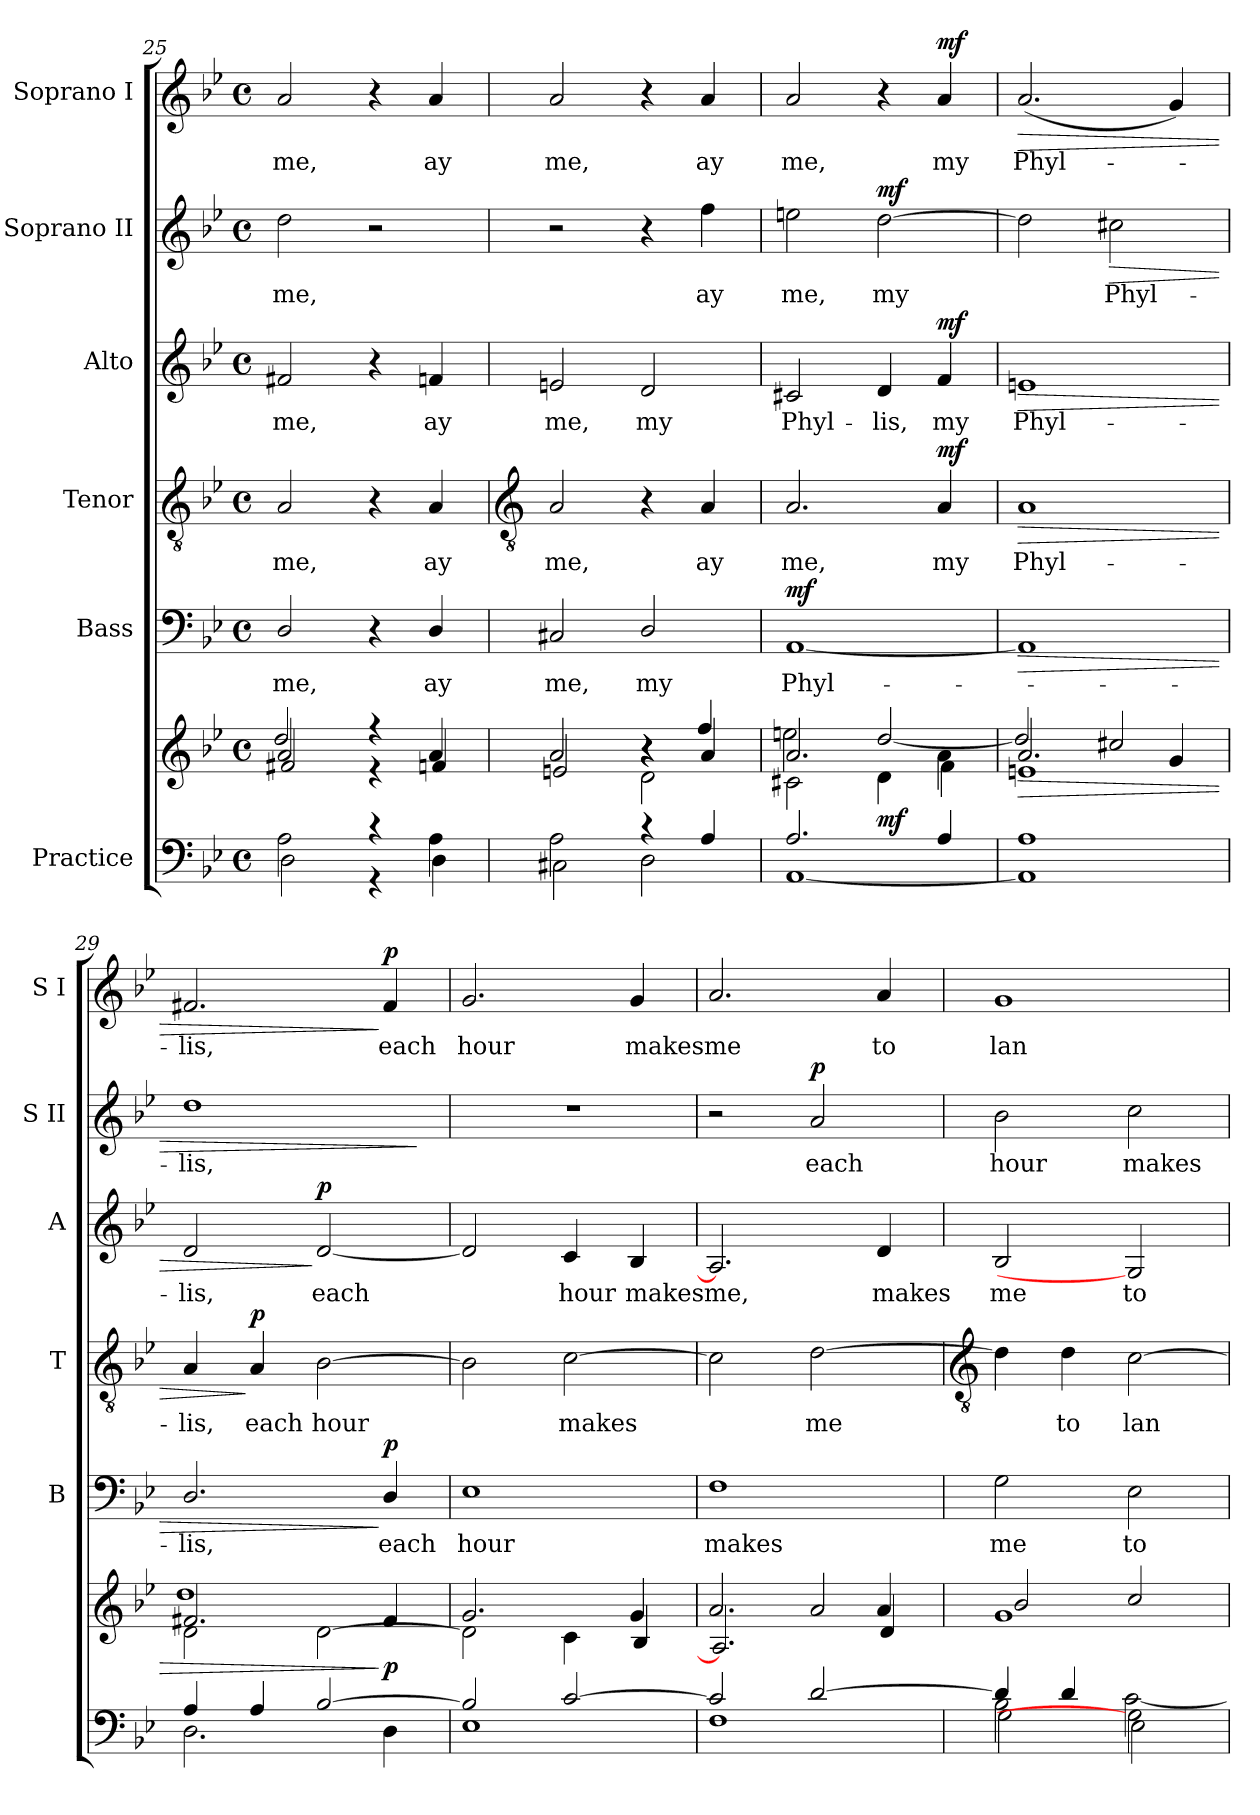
**kern	**kern	**dynam	**kern	**text	**dynam	**kern	**text	**dynam	**kern	**text	**dynam	**kern	**text	**dynam	**kern	**text	**dynam
*part6	*part6	*part6	*part5	*part5	*part5	*part4	*part4	*part4	*part3	*part3	*part3	*part2	*part2	*part2	*part1	*part1	*part1
*staff7	*staff6	*staff6/7	*staff5	*staff5	*staff5	*staff4	*staff4	*staff4	*staff3	*staff3	*staff3	*staff2	*staff2	*staff2	*staff1	*staff1	*staff1
*I"Practice	*	*	*I"Bass	*	*	*I"Tenor	*	*	*I"Alto	*	*	*I"Soprano II	*	*	*I"Soprano I	*	*
*	*	*	*I'B	*	*	*I'T	*	*	*I'A	*	*	*I'S II	*	*	*I'S I	*	*
*clefF4	*clefG2	*	*clefF4	*	*	*clefGv2	*	*	*clefG2	*	*	*clefG2	*	*	*clefG2	*	*
*k[b-e-]	*k[b-e-]	*	*k[b-e-]	*	*	*k[b-e-]	*	*	*k[b-e-]	*	*	*k[b-e-]	*	*	*k[b-e-]	*	*
*B-:	*B-:	*	*B-:	*	*	*B-:	*	*	*B-:	*	*	*B-:	*	*	*B-:	*	*
*M4/4	*M4/4	*	*M4/4	*	*	*M4/4	*	*	*M4/4	*	*	*M4/4	*	*	*M4/4	*	*
*met(c)	*met(c)	*	*met(c)	*	*	*met(c)	*	*	*met(c)	*	*	*met(c)	*	*	*met(c)	*	*
=25	=25	=25	=25	=25	=25	=25	=25	=25	=25	=25	=25	=25	=25	=25	=25	=25	=25
*^	*^	*	*	*	*	*	*	*	*	*	*	*	*	*	*	*	*
*	*	*	*^	*	*	*	*	*	*	*	*	*	*	*	*	*	*	*	*
!	!	!	!	!	!	!	!LO:LY:b	!	!	!LO:LY:b	!	!	!LO:LY:b	!	!	!LO:LY:b	!	!	!LO:LY:b	!
2A\	2D\	2a/	2dd/	2f#X/	.	2D/	me,	.	2A	me,	.	2f#X	me,	.	2dd	me,	.	2a	me,	.
4r	4r	4r	2ryy	4r	.	4r	.	.	4r	.	.	4r	.	.	2r	.	.	4r	.	.
!	!	!	!	!	!	!	!LO:LY:b	!	!	!LO:LY:b	!	!	!LO:LY:b	!	!	!	!	!	!LO:LY:b	!
4A\	4D\	4a/	.	4fn/	.	4D/	ay	.	4A	ay	.	4fn	ay	.	.	.	.	4a	ay	.
!!LO:LB:g=z
=26	=26	=26	=26	=26	=26	=26	=26	=26	=26	=26	=26	=26	=26	=26	=26	=26	=26	=26	=26	=26
*	*	*	*	*	*	*	*	*	*clefGv2	*	*	*	*	*	*	*	*	*	*	*
!	!	!	!	!	!	!	!LO:LY:b	!	!	!LO:LY:b	!	!	!LO:LY:b	!	!	!	!	!	!LO:LY:b	!
2A\	2C#X\	2a/	2ryy	2en/	.	2C#X	me,	.	2A	me,	.	2en	me,	.	2r	.	.	2a	me,	.
!	!	!	!	!	!	!	!LO:LY:b	!	!	!	!	!	!LO:LY:b	!	!	!	!	!	!	!
4r	2D\	4r	4r	2d\	.	2D/	my	.	4r	.	.	2d	my	.	4r	.	.	4r	.	.
!	!	!	!	!	!	!	!	!	!	!LO:LY:b	!	!	!	!	!	!LO:LY:b	!	!	!LO:LY:b	!
4A/	.	4a/	4ff/	.	.	.	.	.	4A	ay	.	.	.	.	4ff	ay	.	4a	ay	.
=27	=27	=27	=27	=27	=27	=27	=27	=27	=27	=27	=27	=27	=27	=27	=27	=27	=27	=27	=27	=27
!	!	!	!	!	!	!	!LO:LY:b	!LO:DY:b	!	!LO:LY:b	!	!	!LO:LY:b	!	!	!LO:LY:b	!	!	!LO:LY:b	!
2.A/	[1AA\	2.a/	2een	2c#X\	.	[1AA	Phyl-	mf	2.A	me,	.	2c#X	Phyl-	.	2een	me,	.	2a	me,	.
!	!	!	!	!	!LO:DY:b	!	!	!	!	!	!	!	!LO:LY:b	!	!	!LO:LY:b	!LO:DY:b	!	!	!
.	.	.	[2dd/	4d\	mf	.	.	.	.	.	.	4d	-lis,	.	[2dd	my	mf	4r	.	.
!	!	!	!	!	!	!	!	!	!	!LO:LY:b	!LO:DY:b	!	!LO:LY:b	!LO:DY:b	!	!	!	!	!LO:LY:b	!LO:DY:b
4A/	.	4a\	.	4f\	.	.	.	.	4A	my	mf	4f	my	mf	.	.	.	4a	my	mf
=28	=28	=28	=28	=28	=28	=28	=28	=28	=28	=28	=28	=28	=28	=28	=28	=28	=28	=28	=28	=28
!	!	!	!	!	!LO:HP:b	!	!	!LO:HP:b	!	!LO:LY:b	!LO:HP:b	!	!LO:LY:b	!LO:HP:b	!	!	!	!	!LO:LY:b	!LO:HP:b
1A/	1AA\]	2.a/	2dd/]	1en\	>	1AA]	.	>	1A	Phyl-	>	1en	Phyl-	>	2dd]	.	.	(<2.a	Phyl-	>
!	!	!	!	!	!	!	!	!	!	!	!	!	!	!	!	!LO:LY:b	!LO:HP:b	!	!	!
.	.	.	2cc#X/	.	.	.	.	.	.	.	.	.	.	.	2cc#X	Phyl-	>	.	.	.
.	.	4g/	.	.	.	.	.	.	.	.	.	.	.	.	.	.	.	4g)	.	.
=29	=29	=29	=29	=29	=29	=29	=29	=29	=29	=29	=29	=29	=29	=29	=29	=29	=29	=29	=29	=29
!	!	!	!	!	!	!	!LO:LY:b	!	!	!LO:LY:b	!	!	!LO:LY:b	!	!	!LO:LY:b	!	!	!LO:LY:b	!
4A/	2.D\	2.f#X/	1dd\	2d\	.	2.D/	lis,	.	4A	-lis,	.	2d	-lis,	.	1dd	-lis,	.	2.f#X	lis,	.
!	!	!	!	!	!	!	!	!	!	!LO:LY:b	!LO:DY:n=1:b	!	!	!	!	!	!	!	!	!
4A/	.	.	.	.	.	.	.	.	4A	each	] p	.	.	.	.	.	.	.	.	.
!	!	!	!	!	!	!	!	!	!	!LO:LY:b	!	!	!LO:LY:b	!LO:DY:n=1:b	!	!	!	!	!	!
[2B-/	.	.	.	[2d\	.	.	.	.	[2B-	hour	.	[2d	each	] p	.	.	.	.	.	.
!	!	!	!	!	!LO:DY:n=1:b	!	!LO:LY:b	!LO:DY:n=1:b	!	!	!	!	!	!	!	!	!	!	!LO:LY:b	!LO:DY:n=1:b
.	4D\	4f#/	.	.	] p	4D/	each	] p	.	.	.	.	.	.	.	.	.	4f#	each	] p
*v	*v	*	*	*	*	*	*	*	*	*	*	*	*	*	*	*	*	*	*	*
*	*v	*v	*v	*	*	*	*	*	*	*	*	*	*	*	*	*	*	*	*
.	.	.	.	.	.	.	.	.	.	.	.	.	.	]	.	.	.
=30	=30	=30	=30	=30	=30	=30	=30	=30	=30	=30	=30	=30	=30	=30	=30	=30	=30
*^	*^	*	*	*	*	*	*	*	*	*	*	*	*	*	*	*	*
*	*	*	*^	*	*	*	*	*	*	*	*	*	*	*	*	*	*	*	*
!	!	!	!	!	!	!	!LO:LY:b	!	!	!	!	!	!	!	!	!	!	!	!LO:LY:b	!
2B-/]	1E-\	2.g/	1ryy	2d\]	.	1E-	hour	.	2B-]	.	.	2d]	.	.	1r	.	.	2.g	hour	.
!	!	!	!	!	!	!	!	!	!	!LO:LY:b	!	!	!LO:LY:b	!	!	!	!	!	!	!
[2c/	.	.	.	4c\	.	.	.	.	[2c	makes	.	4c	hour	.	.	.	.	.	.	.
!	!	!	!	!	!	!	!	!	!	!	!	!	!LO:LY:b	!	!	!	!	!	!LO:LY:b	!
.	.	4g/	.	4B-/	.	.	.	.	.	.	.	4B-	makes	.	.	.	.	4g	makes	.
=31	=31	=31	=31	=31	=31	=31	=31	=31	=31	=31	=31	=31	=31	=31	=31	=31	=31	=31	=31	=31
!	!	!	!	!	!	!	!LO:LY:b	!	!	!	!	!	!LO:LY:b	!	!	!	!	!	!LO:LY:b	!
2c/]	1F\	2.a/	2ryy	2.A/]	.	1F	makes	.	2c]	.	.	2.A]	me,	.	2r	.	.	2.a	me	.
!	!	!	!	!	!	!	!	!	!	!LO:LY:b	!	!	!	!	!	!LO:LY:b	!LO:DY:b	!	!	!
[2d/	.	.	2a/	.	.	.	.	.	[2d	me	.	.	.	.	2a	each	p	.	.	.
!	!	!	!	!	!	!	!	!	!	!	!	!	!LO:LY:b	!	!	!	!	!	!LO:LY:b	!
.	.	4a/	.	4d/	.	.	.	.	.	.	.	4d	makes	.	.	.	.	4a	to	.
*v	*v	*	*	*	*	*	*	*	*	*	*	*	*	*	*	*	*	*	*	*
*	*v	*v	*v	*	*	*	*	*	*	*	*	*	*	*	*	*	*	*	*
!!LO:LB:g=z
=32	=32	=32	=32	=32	=32	=32	=32	=32	=32	=32	=32	=32	=32	=32	=32	=32	=32
*	*	*	*	*	*	*clefGv2	*	*	*	*	*	*	*	*	*	*	*
*^	*^	*	*	*	*	*	*	*	*	*	*	*	*	*	*	*	*
*	*^	*	*^	*	*	*	*	*	*	*	*	*	*	*	*	*	*	*	*
!	!	!	!	!	!	!	!	!LO:LY:b	!	!	!	!	!	!LO:LY:b	!	!	!LO:LY:b	!	!	!LO:LY:b	!
*	*	*	*	*v	*v	*	*	*	*	*	*	*	*	*	*	*	*	*	*	*	*
2B-\	4d/]	2G\	1g/	2b-/	.	2G	me	.	4d]	.	.	2B-	me	.	2b-	hour	.	1g	lan-	.
!	!	!	!	!	!	!	!	!	!	!LO:LY:b	!	!	!	!	!	!	!	!	!	!
.	4d/	.	.	.	.	.	.	.	4d	to	.	.	.	.	.	.	.	.	.	.
!	!	!	!	!	!	!	!LO:LY:b	!	!	!LO:LY:b	!	!	!LO:LY:b	!	!	!LO:LY:b	!	!	!	!
2G\]	[2c\	2E-\	.	2cc/	.	2E-	to	.	[2c	lan-	.	2G]	to	.	2cc	makes	.	.	.	.
*v	*v	*v	*	*	*	*	*	*	*	*	*	*	*	*	*	*	*	*	*	*
*	*v	*v	*	*	*	*	*	*	*	*	*	*	*	*	*	*	*	*
=	=	=	=	=	=	=	=	=	=	=	=	=	=	=	=	=	=
*-	*-	*-	*-	*-	*-	*-	*-	*-	*-	*-	*-	*-	*-	*-	*-	*-	*-
